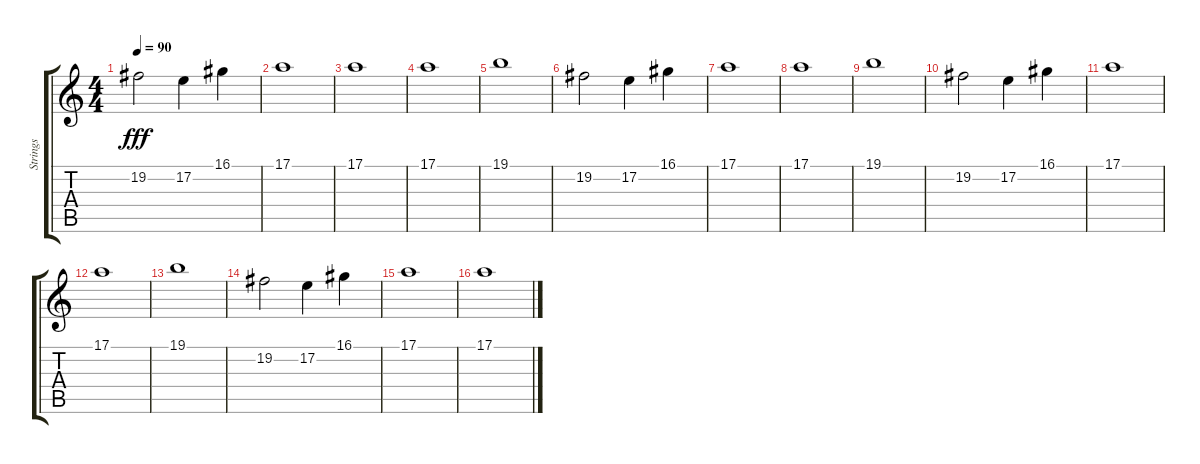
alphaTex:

\track ("Strings" "Strings") {instrument stringensemble2}
\staff {score tabs}
\tuning (E4 B3 G3 D3 A2 E2) {hide}
\ts (4 4)
\tempo 90
\clef g2
\ks c
19.2.2{dy fff} 17.2.4 16.1.4 |
17.1.1 |
17.1.1 |
17.1.1 |
19.1.1 |
19.2.2 17.2.4 16.1.4 |
17.1.1 |
17.1.1 |
19.1.1 |
19.2.2 17.2.4 16.1.4 |
17.1.1 |
17.1.1{volume 11} |
19.1.1 |
19.2.2 17.2.4 16.1.4 |
17.1.1 |
17.1.1
